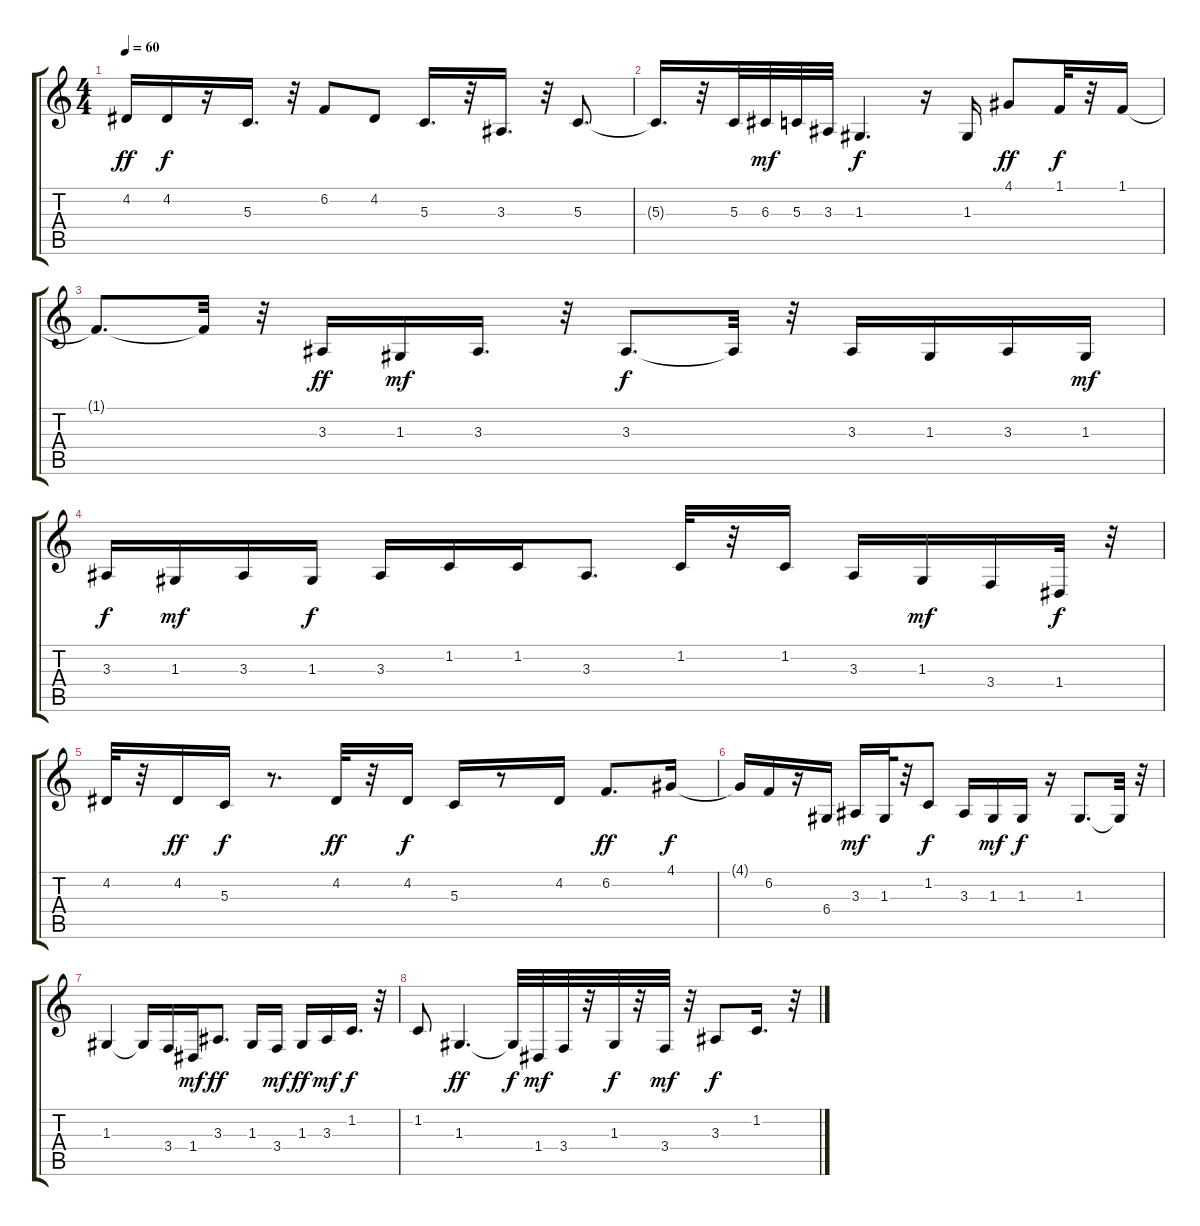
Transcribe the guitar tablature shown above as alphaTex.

\track "" {instrument lead8bassandlead}
\staff {score tabs}
\tuning (E4 B3 G3 D3 A2 E2) {hide}
\ts (4 4)
\tempo 60
\clef g2
\ks c
4.2.16{dy ff} 4.2.16{dy f} r.16 5.3.16{d} r.32 6.2.8 4.2.8 5.3.16{d} r.32 3.3.16{d} r.32 5.3.8{d} |
5.3{t}.16{d} r.32 5.3.32 6.3.32{dy mf} 5.3.32 3.3.32 1.3.4{d dy f} r.16 1.3.16 4.1.8{dy ff} 1.1.32{dy f} r.32 1.1.16 |
1.1{t}.8{d} 1.1{t}.32 r.32 3.3.16{dy ff} 1.3.16{dy mf} 3.3.16{d} r.32 3.3.8{d dy f} 3.3{t}.32 r.32 3.3.16 1.3.16 3.3.16 1.3.16{dy mf} |
3.3.16{dy f} 1.3.16{dy mf} 3.3.16 1.3.16{dy f} 3.3.16 1.2.16 1.2.16 3.3.8{d} 1.2.32 r.32 1.2.16 3.3.16 1.3.16{dy mf} 3.4.16 1.4.32{dy f} r.32 |
4.2.32 r.32 4.2.16{dy ff} 5.3.16{dy f} r.8{d} 4.2.32{dy ff} r.32 4.2.16{dy f} 5.3.16 r.8 4.2.16 6.2.8{d dy ff} 4.1.16{dy f} |
4.1{t}.16 6.2.16 r.16 6.4.16 3.3.16{dy mf} 1.3.32 r.32 1.2.8{dy f} 3.3.16 1.3.16{dy mf} 1.3.16{dy f} r.16 1.3.8{d} 1.3{t}.32 r.32 |
1.3.4 1.3{t}.16 3.4.16 1.4.16{dy mf} 3.3.8{d dy ff} 1.3.16 3.4.16{dy mf} 1.3.16{dy ff} 3.3.16{dy mf} 1.2.16{d dy f} r.32 |
1.2.8 1.3.4{d dy ff} 1.3{t}.32{dy f} 1.4.32{dy mf} 3.4.32 r.32 1.3.32{dy f} r.32 3.4.32{dy mf} r.32 3.3.8{dy f} 1.2.16{d} r.32
